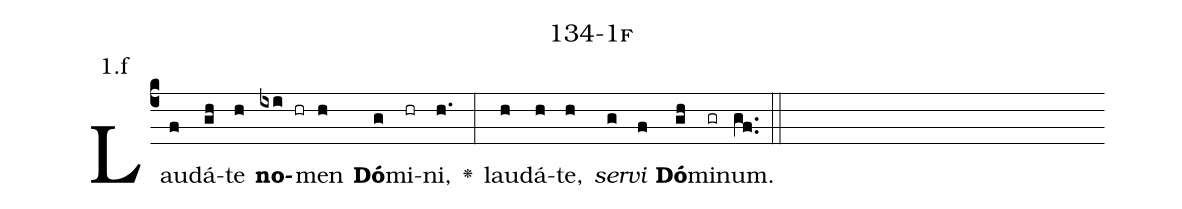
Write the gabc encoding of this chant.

name: 134-1f;
annotation: 1.f;
%%
(c4)Lau(f)dá(gh)te(h) <b>no</b>(ixi hr)men(h) <b>Dó</b>(g)mi(hr)ni,(h.) <v>\greheightstar</v>(:) lau(h)dá(h)te,(h) <i>ser</i>(g)<i>vi</i>(f) <b>Dó</b>(gh)mi(gr)num.(gf..) (::)


%E(h) u(h) o(g) u(f) a(gh) e.(gf..) (::)
